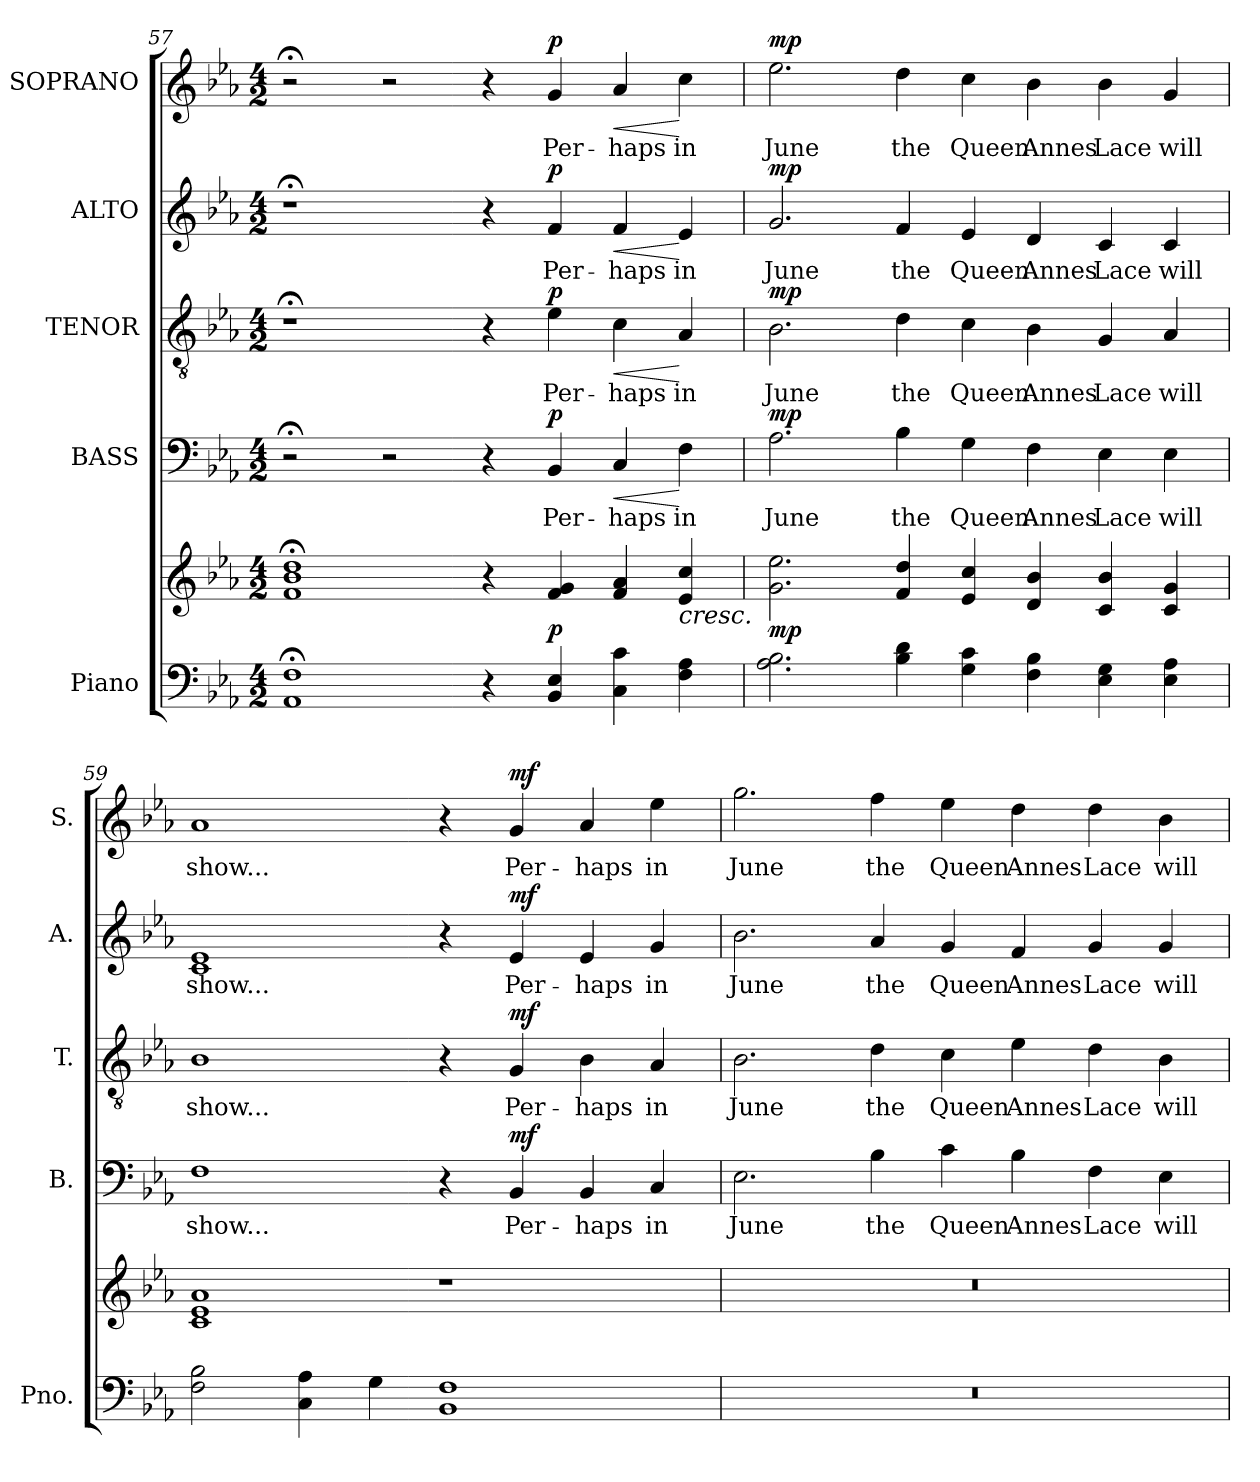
**kern	**kern	**dynam	**kern	**text	**dynam	**kern	**text	**dynam	**kern	**text	**dynam	**kern	**text	**dynam
*part5	*part5	*part5	*part4	*part4	*part4	*part3	*part3	*part3	*part2	*part2	*part2	*part1	*part1	*part1
*staff6	*staff5	*staff5/6	*staff4	*staff4	*staff4	*staff3	*staff3	*staff3	*staff2	*staff2	*staff2	*staff1	*staff1	*staff1
*I"Piano	*	*	*I"BASS	*	*	*I"TENOR	*	*	*I"ALTO	*	*	*I"SOPRANO	*	*
*I'Pno.	*	*	*I'B.	*	*	*I'T.	*	*	*I'A.	*	*	*I'S.	*	*
*clefF4	*clefG2	*	*clefF4	*	*	*clefGv2	*	*	*clefG2	*	*	*clefG2	*	*
*	*	*	*	*	*	*ITrd7c12	*	*	*	*	*	*	*	*
*k[b-e-a-]	*k[b-e-a-]	*	*k[b-e-a-]	*	*	*k[b-e-a-]	*	*	*k[b-e-a-]	*	*	*k[b-e-a-]	*	*
*E-:	*E-:	*	*E-:	*	*	*E-:	*	*	*E-:	*	*	*E-:	*	*
*M4/2	*M4/2	*	*M4/2	*	*	*M4/2	*	*	*M4/2	*	*	*M4/2	*	*
=57	=57	=57	=57	=57	=57	=57	=57	=57	=57	=57	=57	=57	=57	=57
1AA-i; 1Fi;	1fi; 1b-i; 1ddi;	.	2r;	.	.	1r;	.	.	1r;	.	.	2r;	.	.
.	.	.	2r	.	.	.	.	.	.	.	.	2r	.	.
4r	4r	[	4r	.	.	4r	.	.	4r	.	.	4r	.	.
!	!	!	!	!LO:LY:b:color=#000000	!	!	!	!	!	!	!	!	!	!
!	!	!	!	!	!	!	!LO:LY:b:color=#000000	!	!	!	!	!	!	!
!	!	!	!	!	!	!	!	!	!	!LO:LY:b:color=#000000	!	!	!	!
!	!	!	!	!	!	!	!	!	!	!	!	!	!LO:LY:b:color=#000000	!
4BB-i/ 4E-i	4fi/ 4gi	p	4BB-i/	Per-	p	4E-i\	Per-	p	4fi/	Per-	p	4gi/	Per-	p
!	!	!	!	!LO:LY:b:color=#000000	!LO:HP:b	!	!	!	!	!	!	!	!	!
!	!	!	!	!	!	!	!LO:LY:b:color=#000000	!LO:HP:b	!	!	!	!	!	!
!	!	!	!	!	!	!	!	!	!	!LO:LY:b:color=#000000	!LO:HP:b	!	!	!
!	!	!	!	!	!	!	!	!	!	!	!	!	!LO:LY:b:color=#000000	!LO:HP:b
4Ci\ 4ci	4fi/ 4a-i	.	4Ci/	-haps	<	4Ci\	-haps	<	4fi/	-haps	<	4a-i/	-haps	<
!	!	!LO:HP:b	!	!	!	!	!	!	!	!	!	!	!	!
!	!	!	!	!LO:LY:b:color=#000000	!	!	!	!	!	!	!	!	!	!
!	!	!	!	!	!	!	!LO:LY:b:color=#000000	!	!	!	!	!	!	!
!	!	!	!	!	!	!	!	!	!	!LO:LY:b:color=#000000	!	!	!	!
!	!	!	!	!	!	!	!	!	!	!	!	!	!LO:LY:b:color=#000000	!
4Fi\ 4A-i	4e-i/ 4cci	<	4Fi\	in	[	4AA-i/	in	[	4e-i/	in	[	4cci\	in	[
!!LO:PB:g=z
=58	=58	=58	=58	=58	=58	=58	=58	=58	=58	=58	=58	=58	=58	=58
!	!	!	!	!LO:LY:b:color=#000000	!	!	!	!	!	!	!	!	!	!
!	!	!	!	!	!	!	!LO:LY:b:color=#000000	!	!	!	!	!	!	!
!	!	!	!	!	!	!	!	!	!	!LO:LY:b:color=#000000	!	!	!	!
!	!	!	!	!	!	!	!	!	!	!	!	!	!LO:LY:b:color=#000000	!
2.A-i\ 2.B-i	2.gi\ 2.ee-i	mp	2.A-i\	June	mp	2.BB-i\	June	mp	2.gi/	June	mp	2.ee-i\	June	mp
!	!	!	!	!LO:LY:b:color=#000000	!	!	!	!	!	!	!	!	!	!
!	!	!	!	!	!	!	!LO:LY:b:color=#000000	!	!	!	!	!	!	!
!	!	!	!	!	!	!	!	!	!	!LO:LY:b:color=#000000	!	!	!	!
!	!	!	!	!	!	!	!	!	!	!	!	!	!LO:LY:b:color=#000000	!
4B-i\ 4di	4fi/ 4ddi	.	4B-i\	the	.	4Di\	the	.	4fi/	the	.	4ddi\	the	.
!	!	!	!	!LO:LY:b:color=#000000	!	!	!	!	!	!	!	!	!	!
!	!	!	!	!	!	!	!LO:LY:b:color=#000000	!	!	!	!	!	!	!
!	!	!	!	!	!	!	!	!	!	!LO:LY:b:color=#000000	!	!	!	!
!	!	!	!	!	!	!	!	!	!	!	!	!	!LO:LY:b:color=#000000	!
4Gi\ 4ci	4e-i/ 4cci	.	4Gi\	Queen	.	4Ci\	Queen	.	4e-i/	Queen	.	4cci\	Queen	.
!	!	!	!	!LO:LY:b:color=#000000	!	!	!	!	!	!	!	!	!	!
!	!	!	!	!	!	!	!LO:LY:b:color=#000000	!	!	!	!	!	!	!
!	!	!	!	!	!	!	!	!	!	!LO:LY:b:color=#000000	!	!	!	!
!	!	!	!	!	!	!	!	!	!	!	!	!	!LO:LY:b:color=#000000	!
4Fi\ 4B-i	4di/ 4b-i	.	4Fi\	Annes	.	4BB-i\	Annes	.	4di/	Annes	.	4b-i\	Annes	.
!	!	!	!	!LO:LY:b:color=#000000	!	!	!	!	!	!	!	!	!	!
!	!	!	!	!	!	!	!LO:LY:b:color=#000000	!	!	!	!	!	!	!
!	!	!	!	!	!	!	!	!	!	!LO:LY:b:color=#000000	!	!	!	!
!	!	!	!	!	!	!	!	!	!	!	!	!	!LO:LY:b:color=#000000	!
4E-i\ 4Gi	4ci/ 4b-i	.	4E-i\	Lace	.	4GGi/	Lace	.	4ci/	Lace	.	4b-i\	Lace	.
!	!	!	!	!LO:LY:b:color=#000000	!	!	!	!	!	!	!	!	!	!
!	!	!	!	!	!	!	!LO:LY:b:color=#000000	!	!	!	!	!	!	!
!	!	!	!	!	!	!	!	!	!	!LO:LY:b:color=#000000	!	!	!	!
!	!	!	!	!	!	!	!	!	!	!	!	!	!LO:LY:b:color=#000000	!
4E-i\ 4A-i	4ci/ 4gi	.	4E-i\	will	.	4AA-i/	will	.	4ci/	will	.	4gi/	will	.
=59	=59	=59	=59	=59	=59	=59	=59	=59	=59	=59	=59	=59	=59	=59
!	!	!	!	!LO:LY:b:color=#000000	!	!	!	!	!	!	!	!	!	!
!	!	!	!	!	!	!	!LO:LY:b:color=#000000	!	!	!	!	!	!	!
!	!	!	!	!	!	!	!	!	!	!LO:LY:b:color=#000000	!	!	!	!
!	!	!	!	!	!	!	!	!	!	!	!	!	!LO:LY:b:color=#000000	!
2Fi\ 2B-i	1ci 1e-i 1a-i	.	1Fi	show...	.	1BB-i	show...	.	1ci 1e-i	show...	.	1a-i	show...	.
4Ci\ 4A-i	.	.	.	.	.	.	.	.	.	.	.	.	.	.
4Gi\	.	.	.	.	.	.	.	.	.	.	.	.	.	.
1BB-i 1Fi	1r	.	4r	.	.	4r	.	.	4r	.	.	4r	.	.
!	!	!	!	!LO:LY:b:color=#000000	!	!	!	!	!	!	!	!	!	!
!	!	!	!	!	!	!	!LO:LY:b:color=#000000	!	!	!	!	!	!	!
!	!	!	!	!	!	!	!	!	!	!LO:LY:b:color=#000000	!	!	!	!
!	!	!	!	!	!	!	!	!	!	!	!	!	!LO:LY:b:color=#000000	!
.	.	.	4BB-i/	Per-	mf	4GGi/	Per-	mf	4e-i/	Per-	mf	4gi/	Per-	mf
!	!	!	!	!LO:LY:b:color=#000000	!	!	!	!	!	!	!	!	!	!
!	!	!	!	!	!	!	!LO:LY:b:color=#000000	!	!	!	!	!	!	!
!	!	!	!	!	!	!	!	!	!	!LO:LY:b:color=#000000	!	!	!	!
!	!	!	!	!	!	!	!	!	!	!	!	!	!LO:LY:b:color=#000000	!
.	.	.	4BB-i/	-haps	.	4BB-i\	-haps	.	4e-i/	-haps	.	4a-i/	-haps	.
!	!	!	!	!LO:LY:b:color=#000000	!	!	!	!	!	!	!	!	!	!
!	!	!	!	!	!	!	!LO:LY:b:color=#000000	!	!	!	!	!	!	!
!	!	!	!	!	!	!	!	!	!	!LO:LY:b:color=#000000	!	!	!	!
!	!	!	!	!	!	!	!	!	!	!	!	!	!LO:LY:b:color=#000000	!
.	.	.	4Ci/	in	.	4AA-i/	in	.	4gi/	in	.	4ee-i\	in	.
=60	=60	=60	=60	=60	=60	=60	=60	=60	=60	=60	=60	=60	=60	=60
!LO:N:vis=1	!LO:N:vis=1	!	!	!	!	!	!	!	!	!	!	!	!	!
!	!	!	!	!LO:LY:b:color=#000000	!	!	!	!	!	!	!	!	!	!
!	!	!	!	!	!	!	!LO:LY:b:color=#000000	!	!	!	!	!	!	!
!	!	!	!	!	!	!	!	!	!	!LO:LY:b:color=#000000	!	!	!	!
!	!	!	!	!	!	!	!	!	!	!	!	!	!LO:LY:b:color=#000000	!
0r	0r	.	2.E-i\	June	.	2.BB-i\	June	.	2.b-i\	June	.	2.ggi\	June	.
!	!	!	!	!LO:LY:b:color=#000000	!	!	!	!	!	!	!	!	!	!
!	!	!	!	!	!	!	!LO:LY:b:color=#000000	!	!	!	!	!	!	!
!	!	!	!	!	!	!	!	!	!	!LO:LY:b:color=#000000	!	!	!	!
!	!	!	!	!	!	!	!	!	!	!	!	!	!LO:LY:b:color=#000000	!
.	.	.	4B-i\	the	.	4Di\	the	.	4a-i/	the	.	4ffi\	the	.
!	!	!	!	!LO:LY:b:color=#000000	!	!	!	!	!	!	!	!	!	!
!	!	!	!	!	!	!	!LO:LY:b:color=#000000	!	!	!	!	!	!	!
!	!	!	!	!	!	!	!	!	!	!LO:LY:b:color=#000000	!	!	!	!
!	!	!	!	!	!	!	!	!	!	!	!	!	!LO:LY:b:color=#000000	!
.	.	.	4ci\	Queen	.	4Ci\	Queen	.	4gi/	Queen	.	4ee-i\	Queen	.
!	!	!	!	!LO:LY:b:color=#000000	!	!	!	!	!	!	!	!	!	!
!	!	!	!	!	!	!	!LO:LY:b:color=#000000	!	!	!	!	!	!	!
!	!	!	!	!	!	!	!	!	!	!LO:LY:b:color=#000000	!	!	!	!
!	!	!	!	!	!	!	!	!	!	!	!	!	!LO:LY:b:color=#000000	!
.	.	.	4B-i\	Annes	.	4E-i\	Annes	.	4fi/	Annes	.	4ddi\	Annes	.
!	!	!	!	!LO:LY:b:color=#000000	!	!	!	!	!	!	!	!	!	!
!	!	!	!	!	!	!	!LO:LY:b:color=#000000	!	!	!	!	!	!	!
!	!	!	!	!	!	!	!	!	!	!LO:LY:b:color=#000000	!	!	!	!
!	!	!	!	!	!	!	!	!	!	!	!	!	!LO:LY:b:color=#000000	!
.	.	.	4Fi\	Lace	.	4Di\	Lace	.	4gi/	Lace	.	4ddi\	Lace	.
!	!	!	!	!LO:LY:b:color=#000000	!	!	!	!	!	!	!	!	!	!
!	!	!	!	!	!	!	!LO:LY:b:color=#000000	!	!	!	!	!	!	!
!	!	!	!	!	!	!	!	!	!	!LO:LY:b:color=#000000	!	!	!	!
!	!	!	!	!	!	!	!	!	!	!	!	!	!LO:LY:b:color=#000000	!
.	.	.	4E-i\	will	.	4BB-i\	will	.	4gi/	will	.	4b-i\	will	.
=	=	=	=	=	=	=	=	=	=	=	=	=	=	=
*-	*-	*-	*-	*-	*-	*-	*-	*-	*-	*-	*-	*-	*-	*-
